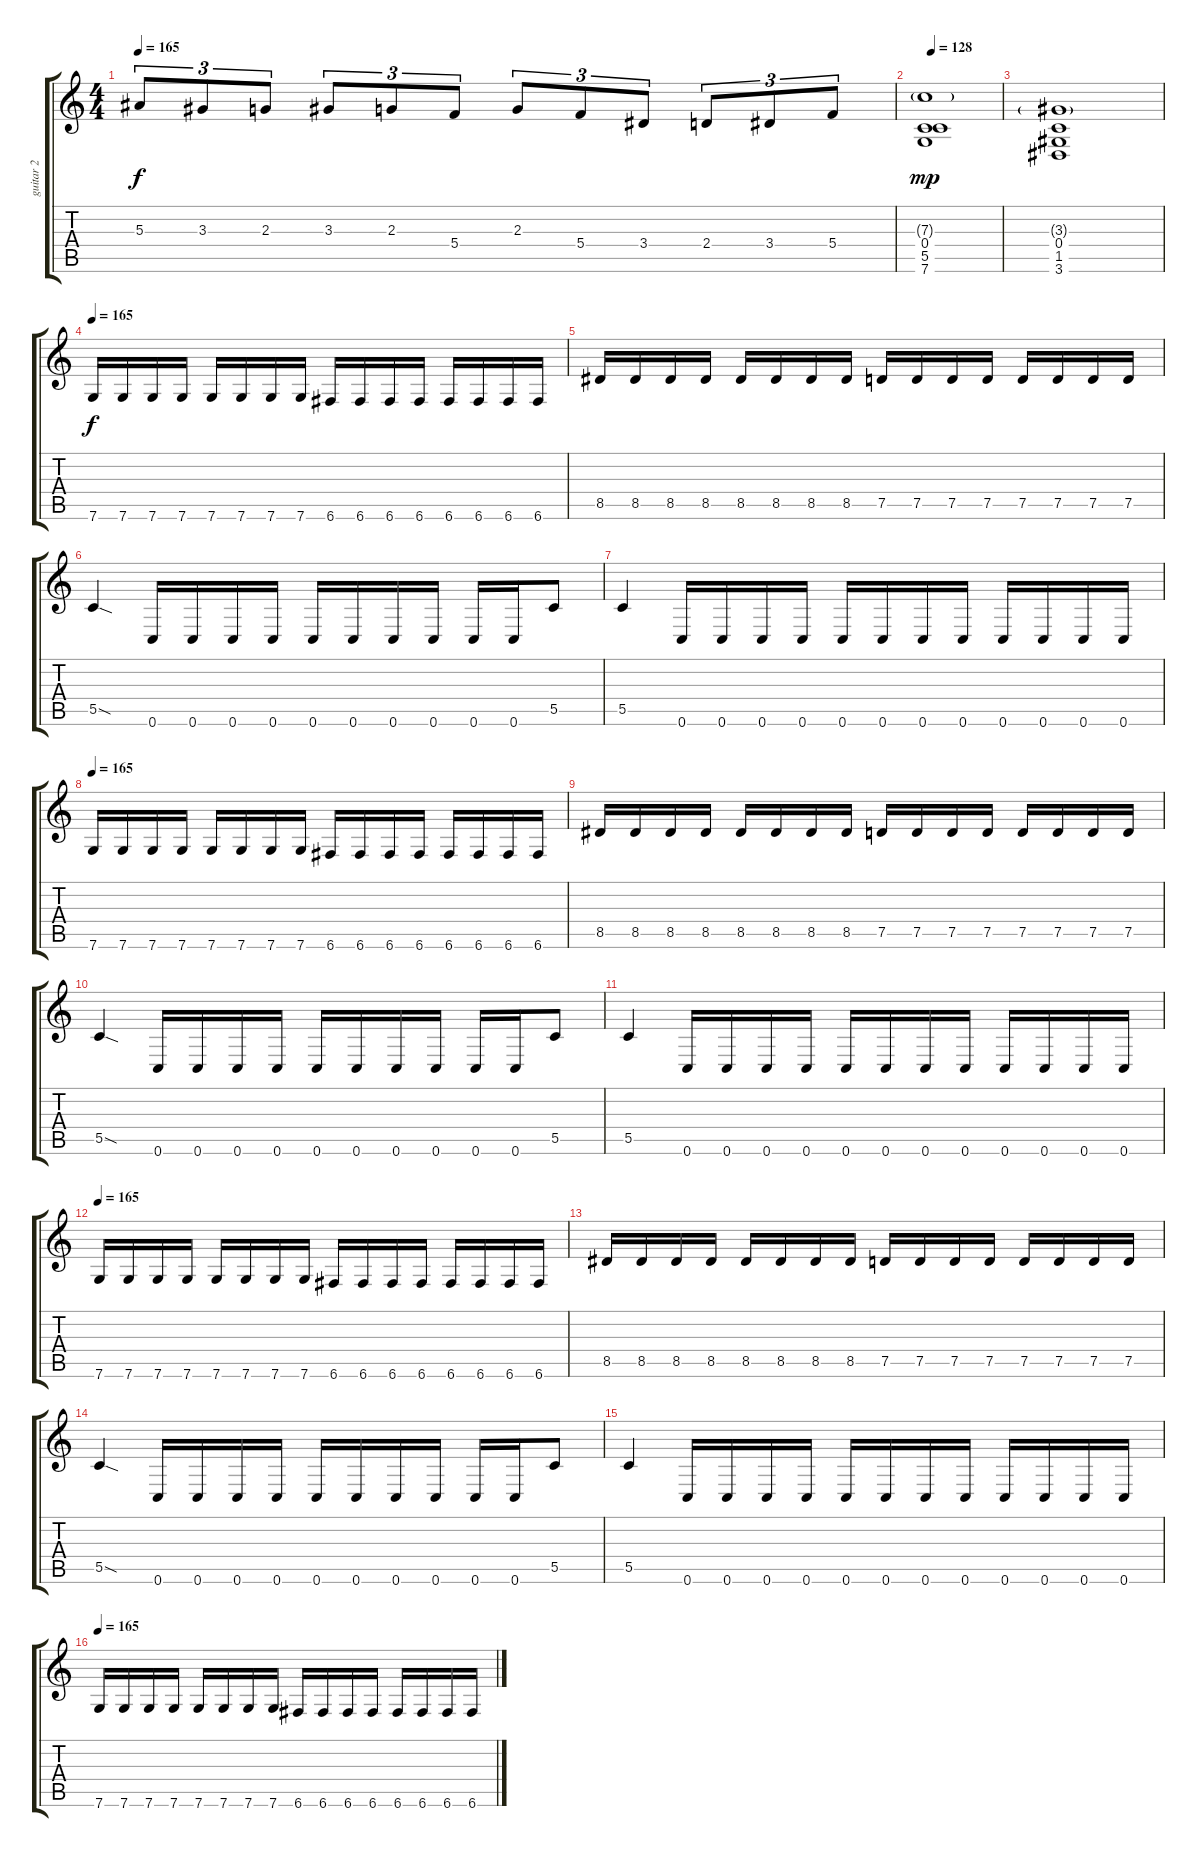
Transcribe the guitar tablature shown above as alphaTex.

\track ("guitar 2" "guitar 2") {instrument overdrivenguitar}
\staff {score tabs}
\tuning (D4 A3 F3 C3 G2 C2) {hide}
\ts (4 4)
\tempo 165
\clef g2
\ks c
5.3.8{tu (3 2) dy f} 3.3.8{tu (3 2)} 2.3.8{tu (3 2)} 3.3.8{tu (3 2)} 2.3.8{tu (3 2)} 5.4.8{tu (3 2)} 2.3.8{tu (3 2)} 5.4.8{tu (3 2)} 3.4.8{tu (3 2)} 2.4.8{tu (3 2)} 3.4.8{tu (3 2)} 5.4.8{tu (3 2)} |
\tempo 128
(7.3{g} 0.4 5.5 7.6).1{dy mp} |
(3.3{g} 0.4 1.5 3.6).1 |
\tempo 165
7.6.16{dy f} 7.6.16 7.6.16 7.6.16 7.6.16 7.6.16 7.6.16 7.6.16 6.6.16 6.6.16 6.6.16 6.6.16 6.6.16 6.6.16 6.6.16 6.6.16 |
8.5.16 8.5.16 8.5.16 8.5.16 8.5.16 8.5.16 8.5.16 8.5.16 7.5.16 7.5.16 7.5.16 7.5.16 7.5.16 7.5.16 7.5.16 7.5.16 |
5.5{sod}.4 0.6.16 0.6.16 0.6.16 0.6.16 0.6.16 0.6.16 0.6.16 0.6.16 0.6.16 0.6.16 5.5.8 |
5.5.4 0.6.16 0.6.16 0.6.16 0.6.16 0.6.16 0.6.16 0.6.16 0.6.16 0.6.16 0.6.16 0.6.16 0.6.16 |
\tempo 165
7.6.16 7.6.16 7.6.16 7.6.16 7.6.16 7.6.16 7.6.16 7.6.16 6.6.16 6.6.16 6.6.16 6.6.16 6.6.16 6.6.16 6.6.16 6.6.16 |
8.5.16 8.5.16 8.5.16 8.5.16 8.5.16 8.5.16 8.5.16 8.5.16 7.5.16 7.5.16 7.5.16 7.5.16 7.5.16 7.5.16 7.5.16 7.5.16 |
5.5{sod}.4 0.6.16 0.6.16 0.6.16 0.6.16 0.6.16 0.6.16 0.6.16 0.6.16 0.6.16 0.6.16 5.5.8 |
5.5.4 0.6.16 0.6.16 0.6.16 0.6.16 0.6.16 0.6.16 0.6.16 0.6.16 0.6.16 0.6.16 0.6.16 0.6.16 |
\tempo 165
7.6.16 7.6.16 7.6.16 7.6.16 7.6.16 7.6.16 7.6.16 7.6.16 6.6.16 6.6.16 6.6.16 6.6.16 6.6.16 6.6.16 6.6.16 6.6.16 |
8.5.16 8.5.16 8.5.16 8.5.16 8.5.16 8.5.16 8.5.16 8.5.16 7.5.16 7.5.16 7.5.16 7.5.16 7.5.16 7.5.16 7.5.16 7.5.16 |
5.5{sod}.4 0.6.16 0.6.16 0.6.16 0.6.16 0.6.16 0.6.16 0.6.16 0.6.16 0.6.16 0.6.16 5.5.8 |
5.5.4 0.6.16 0.6.16 0.6.16 0.6.16 0.6.16 0.6.16 0.6.16 0.6.16 0.6.16 0.6.16 0.6.16 0.6.16 |
\tempo 165
7.6.16 7.6.16 7.6.16 7.6.16 7.6.16 7.6.16 7.6.16 7.6.16 6.6.16 6.6.16 6.6.16 6.6.16 6.6.16 6.6.16 6.6.16 6.6.16
